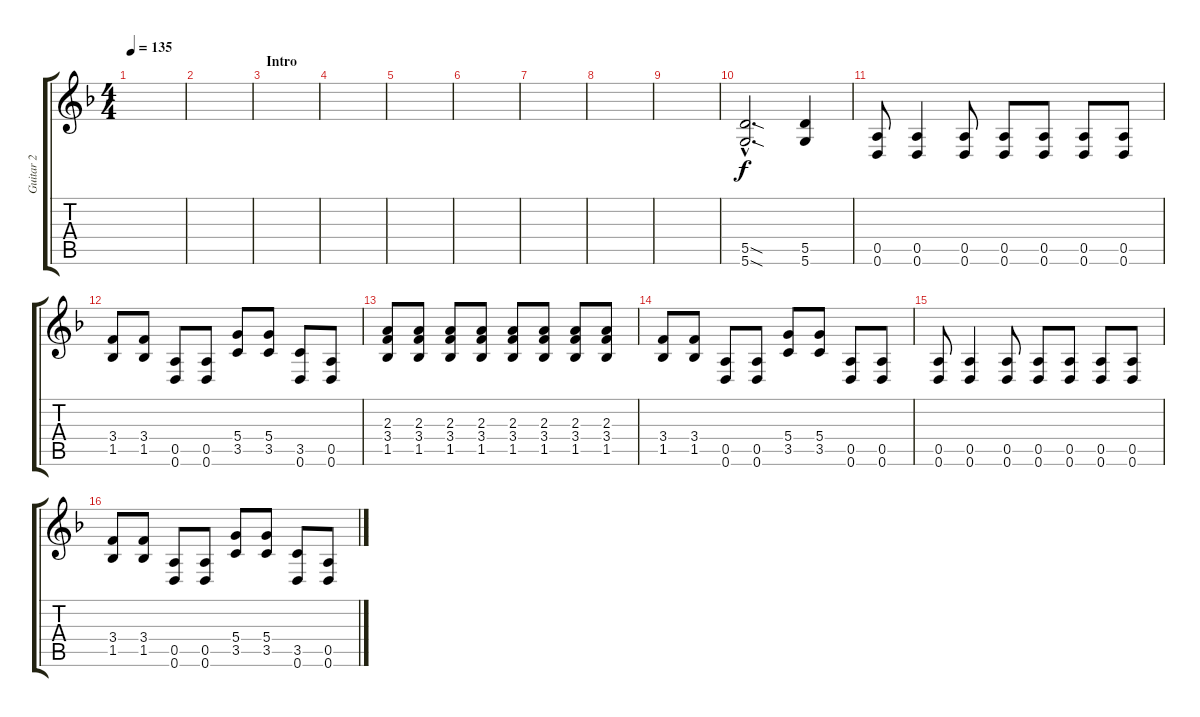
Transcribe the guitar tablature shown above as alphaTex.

\track ("Guitar 2" "Guitar 2") {instrument distortionguitar}
\staff {score tabs}
\tuning (E4 B3 G3 D3 A2 D2) {hide}
\ts (4 4)
\tempo 135
\clef g2
\ks f
|
|
\section ("" "Intro")
|
|
|
|
|
|
|
(5.5{sod hac} 5.6{sod hac}).2{d} (5.5 5.6).4 |
(0.5 0.6).8 (0.5 0.6).4 (0.5 0.6).8 (0.5 0.6).8 (0.5 0.6).8 (0.5 0.6).8 (0.5 0.6).8 |
(3.4 1.5).8 (3.4 1.5).8 (0.5 0.6).8 (0.5 0.6).8 (5.4 3.5).8 (5.4 3.5).8 (3.5 0.6).8 (0.5 0.6).8 |
(2.3 3.4 1.5).8 (2.3 3.4 1.5).8 (2.3 3.4 1.5).8 (2.3 3.4 1.5).8 (2.3 3.4 1.5).8 (2.3 3.4 1.5).8 (2.3 3.4 1.5).8 (2.3 3.4 1.5).8 |
(3.4 1.5).8 (3.4 1.5).8 (0.5 0.6).8 (0.5 0.6).8 (5.4 3.5).8 (5.4 3.5).8 (0.5 0.6).8 (0.5 0.6).8 |
(0.5 0.6).8 (0.5 0.6).4 (0.5 0.6).8 (0.5 0.6).8 (0.5 0.6).8 (0.5 0.6).8 (0.5 0.6).8 |
(3.4 1.5).8 (3.4 1.5).8 (0.5 0.6).8 (0.5 0.6).8 (5.4 3.5).8 (5.4 3.5).8 (3.5 0.6).8 (0.5 0.6).8
